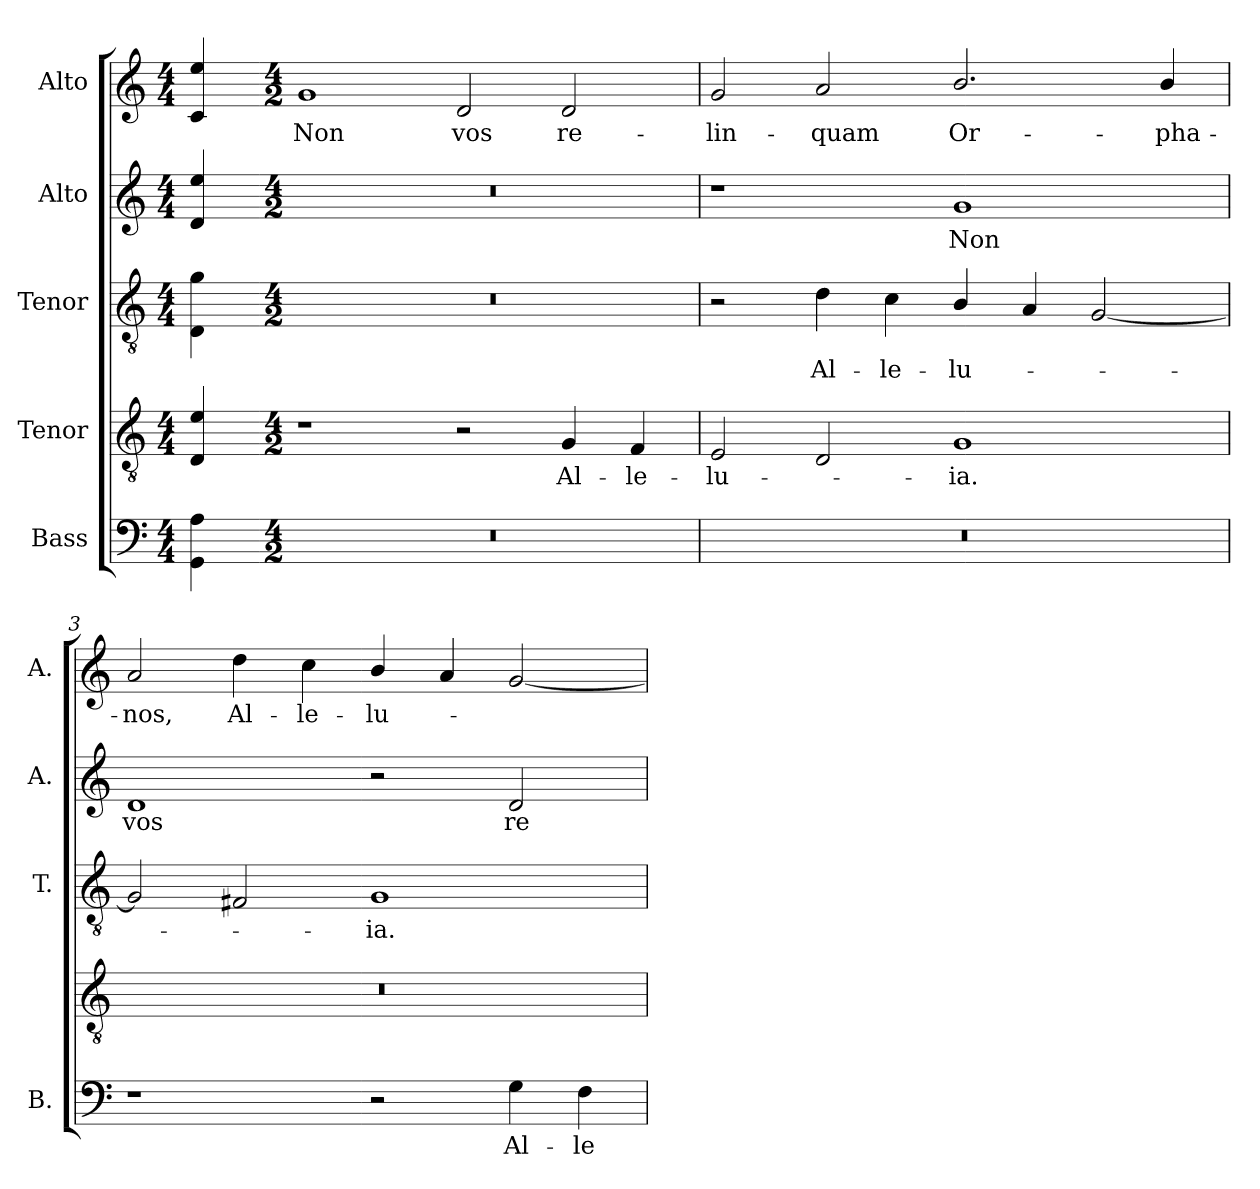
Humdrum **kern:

**kern	**text	**kern	**text	**kern	**text	**kern	**text	**kern	**text
*part5	*part5	*part4	*part4	*part3	*part3	*part2	*part2	*part1	*part1
*staff5	*staff5	*staff4	*staff4	*staff3	*staff3	*staff2	*staff2	*staff1	*staff1
*I"Bass	*	*I"Tenor	*	*I"Tenor	*	*I"Alto	*	*I"Alto	*
*I'B.	*	*	*	*I'T.	*	*I'A.	*	*I'A.	*
!!LO:PB:g=z
*clefF4	*	*clefGv2	*	*clefGv2	*	*clefG2	*	*clefG2	*
*	*	*ITrd7c12	*	*ITrd7c12	*	*	*	*	*
*k[]	*	*k[]	*	*k[]	*	*k[]	*	*k[]	*
*C:	*	*C:	*	*C:	*	*C:	*	*C:	*
*M4/4	*	*M4/4	*	*M4/4	*	*M4/4	*	*M4/4	*
=	=	=	=	=	=	=	=	=	=
4GGi\ 4Ai	.	4DDi/ 4Ei	.	4DDi\ 4Gi	.	4di/ 4eei	.	4ci/ 4eei	.
=1-	=1-	=1-	=1-	=1-	=1-	=1-	=1-	=1-	=1-
*M4/2	*	*M4/2	*	*M4/2	*	*M4/2	*	*M4/2	*
!LO:N:vis=1	!	!	!	!LO:N:vis=1	!	!LO:N:vis=1	!	!	!
!	!	!	!	!	!	!	!	!	!LO:LY:b:color=#000000
0r	.	1r	.	0r	.	0r	.	1gi	Non
!	!	!	!	!	!	!	!	!	!LO:LY:b:color=#000000
.	.	2r	.	.	.	.	.	2di/	vos
!	!	!	!LO:LY:b:color=#000000	!	!	!	!	!	!
!	!	!	!	!	!	!	!	!	!LO:LY:b:color=#000000
.	.	4GGi/	Al-	.	.	.	.	2di/	re-
!	!	!	!LO:LY:b:color=#000000	!	!	!	!	!	!
.	.	4FFi/	-le-	.	.	.	.	.	.
=2	=2	=2	=2	=2	=2	=2	=2	=2	=2
!LO:N:vis=1	!	!	!	!	!	!	!	!	!
!	!	!	!LO:LY:b:color=#000000	!	!	!	!	!	!
!	!	!	!	!	!	!	!	!	!LO:LY:b:color=#000000
0r	.	2EEi/	-lu-	2r	.	1r	.	2gi/	-lin-
!	!	!	!	!	!LO:LY:b:color=#000000	!	!	!	!
!	!	!	!	!	!	!	!	!	!LO:LY:b:color=#000000
.	.	2DDi/	.	4Di\	Al-	.	.	2ai/	-quam
!	!	!	!	!	!LO:LY:b:color=#000000	!	!	!	!
.	.	.	.	4Ci\	-le-	.	.	.	.
!	!	!	!LO:LY:b:color=#000000	!	!	!	!	!	!
!	!	!	!	!	!LO:LY:b:color=#000000	!	!	!	!
!	!	!	!	!	!	!	!LO:LY:b:color=#000000	!	!
!	!	!	!	!	!	!	!	!	!LO:LY:b:color=#000000
.	.	1GGi	-ia.	4BBi/	-lu-	1gi	Non	2.bi/	Or-
.	.	.	.	4AAi/	.	.	.	.	.
.	.	.	.	[2GGi/	.	.	.	.	.
!	!	!	!	!	!	!	!	!	!LO:LY:b:color=#000000
.	.	.	.	.	.	.	.	4bi/	-pha-
=3	=3	=3	=3	=3	=3	=3	=3	=3	=3
!	!	!LO:N:vis=1	!	!	!	!	!	!	!
!	!	!	!	!	!	!	!LO:LY:b:color=#000000	!	!
!	!	!	!	!	!	!	!	!	!LO:LY:b:color=#000000
1r	.	0r	.	2GGi/]	.	1di	vos	2ai/	-nos,
!	!	!	!	!	!	!	!	!	!LO:LY:b:color=#000000
.	.	.	.	2FF#Xi/	.	.	.	4ddi\	Al-
!	!	!	!	!	!	!	!	!	!LO:LY:b:color=#000000
.	.	.	.	.	.	.	.	4cci\	-le-
!	!	!	!	!	!LO:LY:b:color=#000000	!	!	!	!
!	!	!	!	!	!	!	!	!	!LO:LY:b:color=#000000
2r	.	.	.	1GGi	-ia.	2r	.	4bi/	-lu-
.	.	.	.	.	.	.	.	4ai/	.
!	!LO:LY:b:color=#000000	!	!	!	!	!	!	!	!
!	!	!	!	!	!	!	!LO:LY:b:color=#000000	!	!
4Gi\	Al-	.	.	.	.	2di/	re-	[2gi/	.
!	!LO:LY:b:color=#000000	!	!	!	!	!	!	!	!
4Fi\	-le-	.	.	.	.	.	.	.	.
=	=	=	=	=	=	=	=	=	=
*-	*-	*-	*-	*-	*-	*-	*-	*-	*-
